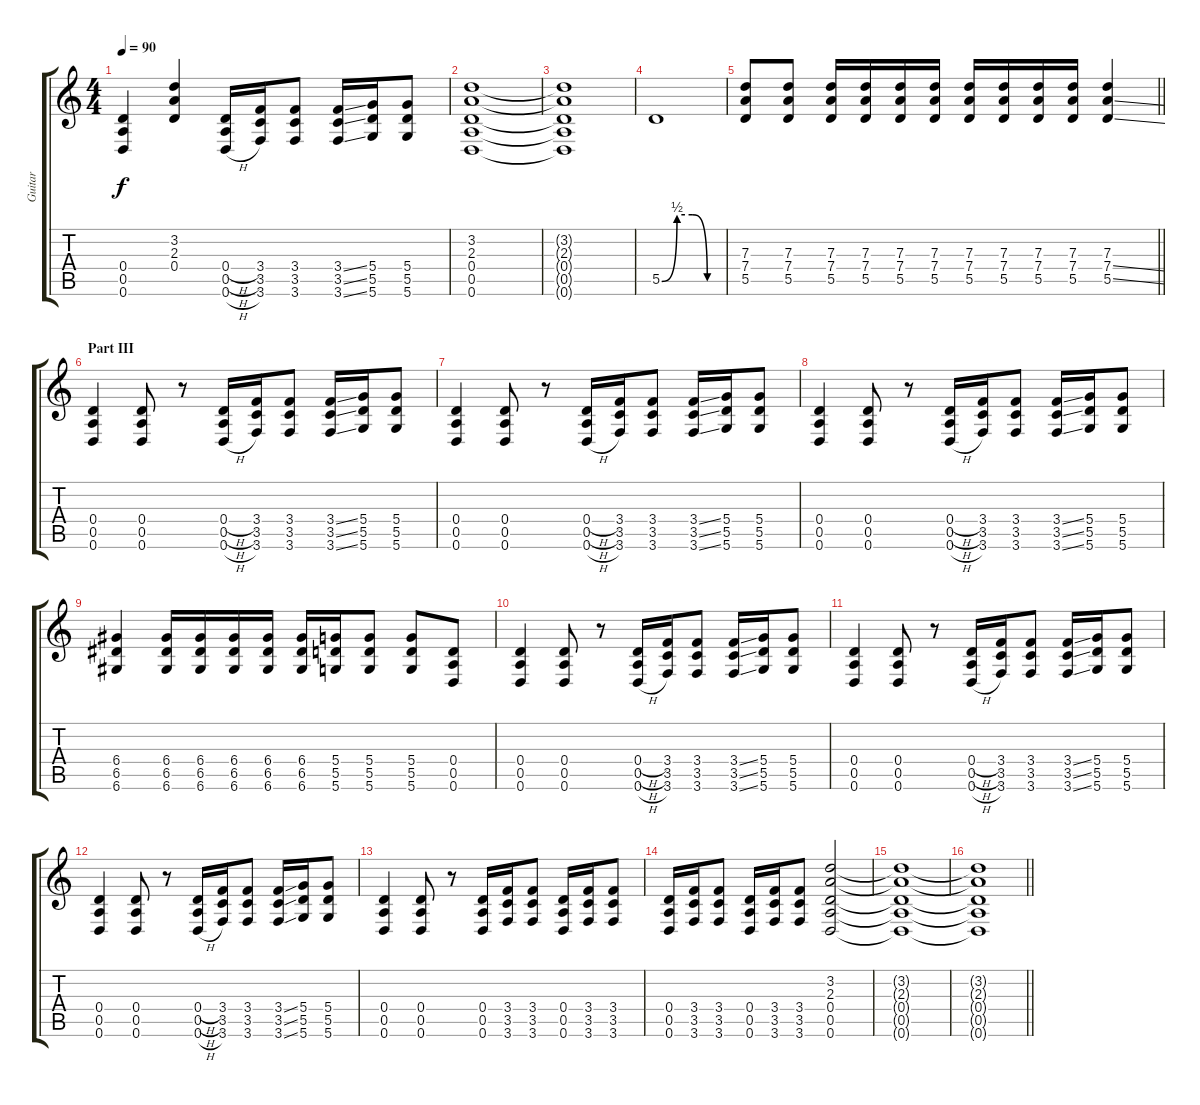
\track ("Guitar" "Guitar") {instrument overdrivenguitar}
\staff {score tabs}
\tuning (E4 B3 G3 D3 A2 D2) {hide}
\ts (4 4)
\tempo 90
\clef g2
\ks c
(0.4 0.5 0.6).4{dy f} (3.2 2.3 0.4).4 (0.4{h} 0.5{h} 0.6{h}).16 (3.4 3.5 3.6).16 (3.4 3.5 3.6).8 (3.4{ss} 3.5{ss} 3.6{ss}).16 (5.4 5.5 5.6).16 (5.4 5.5 5.6).8 |
(3.2 2.3 0.4 0.5 0.6).1 |
(3.2{t} 2.3{t} 0.4{t} 0.5{t} 0.6{t}).1 |
5.5{be (custom 0 0 15 2 30 2 45 0 60 0)}.1 |
\barLineRight lightlight
(7.3 7.4 5.5).8 (7.3 7.4 5.5).8 (7.3 7.4 5.5).16 (7.3 7.4 5.5).16 (7.3 7.4 5.5).16 (7.3 7.4 5.5).16 (7.3 7.4 5.5).16 (7.3 7.4 5.5).16 (7.3 7.4 5.5).16 (7.3 7.4 5.5).16 (7.3 7.4{ss} 5.5{ss}).4 |
\section ("" "Part III")
(0.4 0.5 0.6).4 (0.4 0.5 0.6).8 r.8 (0.4{h} 0.5{h} 0.6{h}).16 (3.4 3.5 3.6).16 (3.4 3.5 3.6).8 (3.4{ss} 3.5{ss} 3.6{ss}).16 (5.4 5.5 5.6).16 (5.4 5.5 5.6).8 |
(0.4 0.5 0.6).4 (0.4 0.5 0.6).8 r.8 (0.4{h} 0.5{h} 0.6{h}).16 (3.4 3.5 3.6).16 (3.4 3.5 3.6).8 (3.4{ss} 3.5{ss} 3.6{ss}).16 (5.4 5.5 5.6).16 (5.4 5.5 5.6).8 |
(0.4 0.5 0.6).4 (0.4 0.5 0.6).8 r.8 (0.4{h} 0.5{h} 0.6{h}).16 (3.4 3.5 3.6).16 (3.4 3.5 3.6).8 (3.4{ss} 3.5{ss} 3.6{ss}).16 (5.4 5.5 5.6).16 (5.4 5.5 5.6).8 |
(6.4 6.5 6.6).4 (6.4 6.5 6.6).16 (6.4 6.5 6.6).16 (6.4 6.5 6.6).16 (6.4 6.5 6.6).16 (6.4 6.5 6.6).16 (5.4 5.5 5.6).16 (5.4 5.5 5.6).8 (5.4 5.5 5.6).8 (0.4 0.5 0.6).8 |
(0.4 0.5 0.6).4 (0.4 0.5 0.6).8 r.8 (0.4{h} 0.5{h} 0.6{h}).16 (3.4 3.5 3.6).16 (3.4 3.5 3.6).8 (3.4{ss} 3.5{ss} 3.6{ss}).16 (5.4 5.5 5.6).16 (5.4 5.5 5.6).8 |
(0.4 0.5 0.6).4 (0.4 0.5 0.6).8 r.8 (0.4{h} 0.5{h} 0.6{h}).16 (3.4 3.5 3.6).16 (3.4 3.5 3.6).8 (3.4{ss} 3.5{ss} 3.6{ss}).16 (5.4 5.5 5.6).16 (5.4 5.5 5.6).8 |
(0.4 0.5 0.6).4 (0.4 0.5 0.6).8 r.8 (0.4{h} 0.5{h} 0.6{h}).16 (3.4 3.5 3.6).16 (3.4 3.5 3.6).8 (3.4{ss} 3.5{ss} 3.6{ss}).16 (5.4 5.5 5.6).16 (5.4 5.5 5.6).8 |
(0.4 0.5 0.6).4 (0.4 0.5 0.6).8 r.8 (0.4 0.5 0.6).16 (3.4 3.5 3.6).16 (3.4 3.5 3.6).8 (0.4 0.5 0.6).16 (3.4 3.5 3.6).16 (3.4 3.5 3.6).8 |
(0.4 0.5 0.6).16 (3.4 3.5 3.6).16 (3.4 3.5 3.6).8 (0.4 0.5 0.6).16 (3.4 3.5 3.6).16 (3.4 3.5 3.6).8 (3.2 2.3 0.4 0.5 0.6).2 |
(3.2{t} 2.3{t} 0.4{t} 0.5{t} 0.6{t}).1 |
\barLineRight lightlight
(3.2{t} 2.3{t} 0.4{t} 0.5{t} 0.6{t}).1
